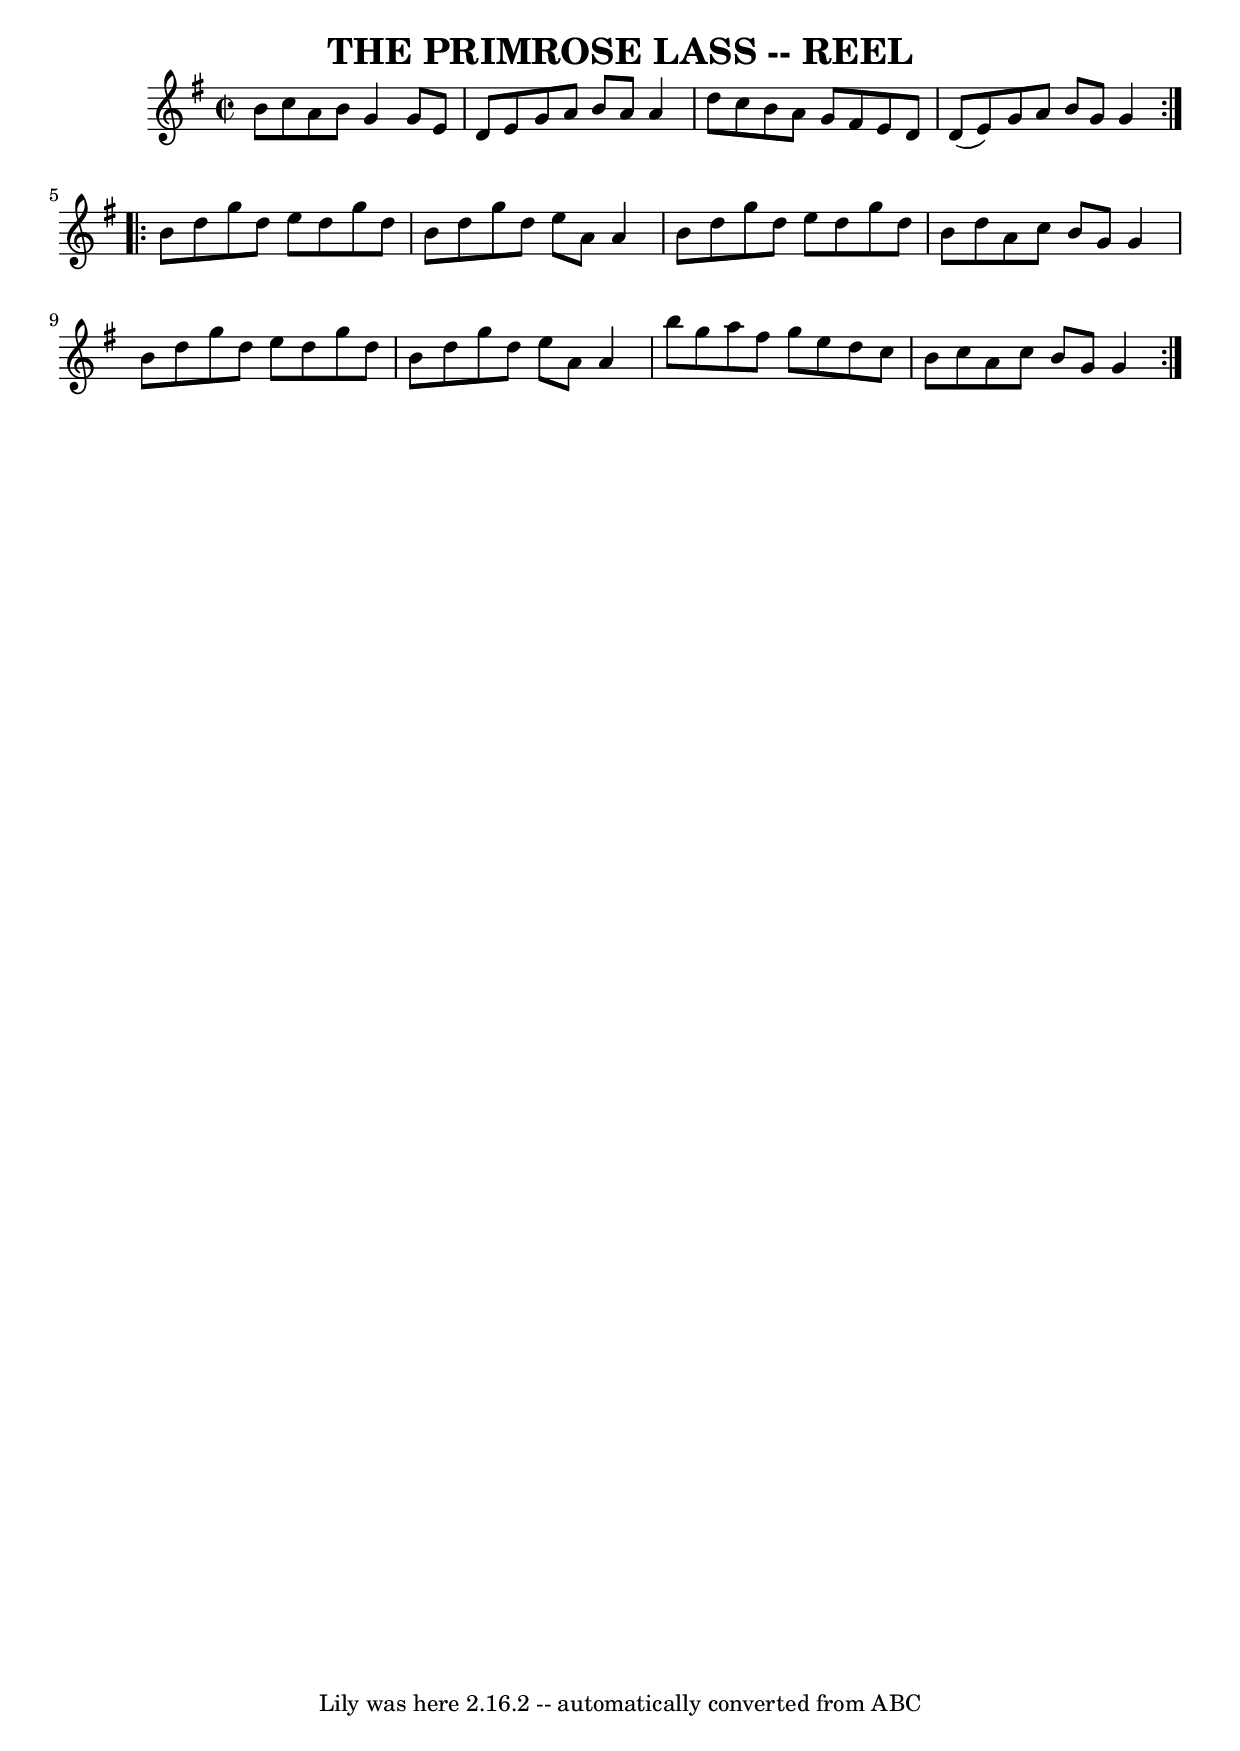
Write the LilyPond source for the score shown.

\version "2.7.40"
\include "Mammoth.ily"
\header {
	book = "Ryan's Mammoth Collection of Fiddle Tunes"
	crossRefNumber = "1"
	footnotes = ""
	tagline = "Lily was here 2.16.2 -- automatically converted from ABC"
	title = "THE PRIMROSE LASS -- REEL"
}
voicedefault =  {
\set Score.defaultBarType = "empty"

\repeat volta 2 {
\override Staff.TimeSignature #'style = #'C
 \time 2/2 \key g \major     |
 b'8 c''8 a'8 b'8 g'4 g'8 
 e'8    |
 d'8 e'8 g'8 a'8 b'8 a'8 a'4    |
  
 d''8 c''8 b'8 a'8 g'8 fis'8 e'8 d'8    |
 d'8 (
e'8) g'8 a'8 b'8 g'8 g'4    }     \repeat volta 2 { b'8    
d''8 g''8 d''8 e''8 d''8 g''8 d''8    |
 b'8 d''8  
 g''8 d''8 e''8 a'8 a'4    |
 b'8 d''8 g''8 d''8  
 e''8 d''8 g''8 d''8    |
 b'8 d''8 a'8 c''8 b'8  
 g'8 g'4        |
 b'8 d''8 g''8 d''8 e''8 d''8    
g''8 d''8    |
 b'8 d''8 g''8 d''8 e''8 a'8 a'4    
|
 b''8 g''8 a''8 fis''8 g''8 e''8 d''8 c''8    
|
 b'8 c''8 a'8 c''8 b'8 g'8 g'4    }   
}

\score{
    <<

	\context Staff="default"
	{
	    \voicedefault 
	}

    >>
	\layout {
	}
	\midi {}
}
